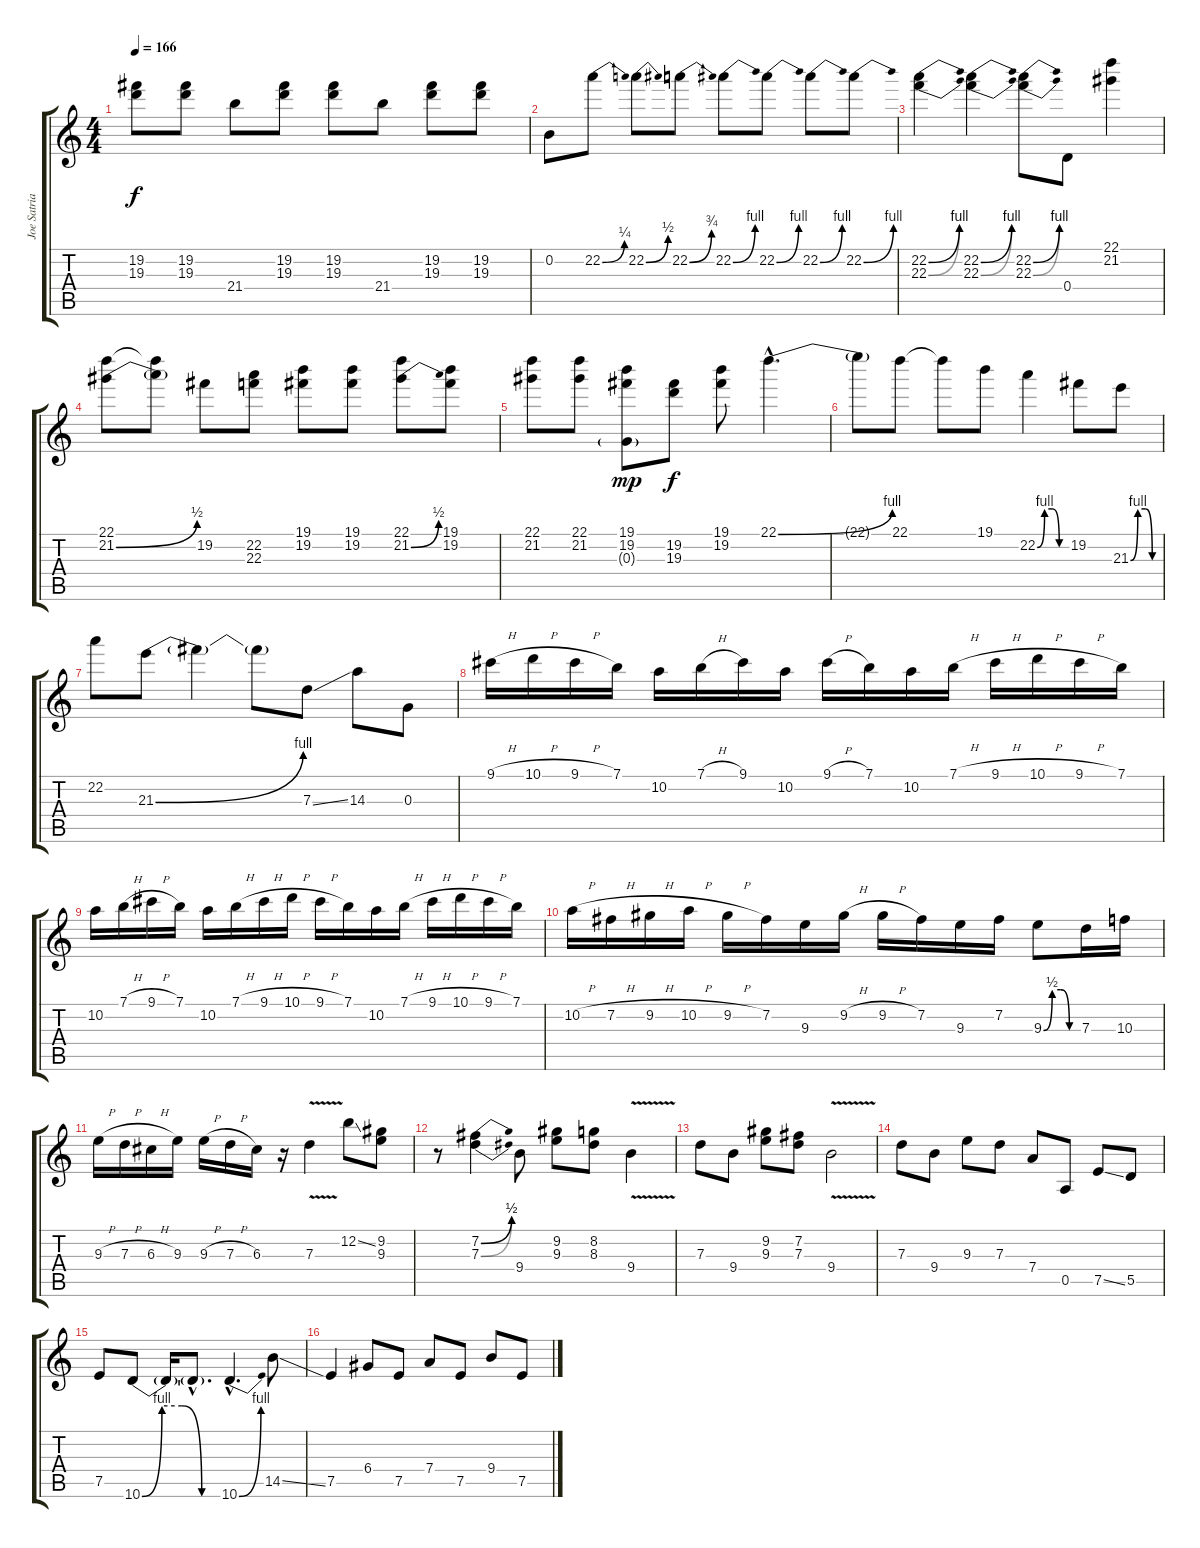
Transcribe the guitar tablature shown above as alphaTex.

\track ("Joe Satriani" "Joe Satria") {instrument distortionguitar}
\staff {score tabs}
\tuning (E4 B3 G3 D3 A2 E2) {hide}
\ts (4 4)
\tempo 166
\clef g2
\ks c
(19.2 19.3).8{dy f} (19.2 19.3).8 21.4.8 (19.2 19.3).8 (19.2 19.3).8 21.4.8 (19.2 19.3).8 (19.2 19.3).8 |
0.2.8 22.2{be (bend 0 0 60 1)}.8 22.2{be (bend 0 0 60 2)}.8 22.2{be (bend 0 0 60 3)}.8 22.2{be (bend 0 0 60 4)}.8 22.2{be (bend 0 0 60 4)}.8 22.2{be (bend 0 0 60 4)}.8 22.2{be (bend 0 0 60 4)}.8 |
(22.2{be (bend 0 0 60 4)} 22.3{be (bend 0 0 60 4)}).4 (22.2{be (bend 0 0 60 4)} 22.3{be (bend 0 0 60 4)}).4 (22.2{be (bend 0 0 60 4)} 22.3{be (bend 0 0 60 4)}).8 0.4.8 (22.1 21.2).4 |
(22.1 21.2{be (bend 0 0 60 2)}).8 (22.1{t} 21.2{t}).8 19.2.8 (22.2 22.3).8 (19.1 19.2).8 (19.1 19.2).8 (22.1 21.2{be (bend 0 0 60 2)}).8 (19.1 19.2).8 |
(22.1 21.2).8 (22.1 21.2).8 (19.1 19.2 0.3{g}).8{dy mp} (19.2 19.3).8{dy f} (19.1 19.2).8 22.1{be (bend 0 0 60 4) hac}.4{d} |
22.1{t}.8 22.1.8 22.1{t}.8 19.1.8 22.2{be (custom 0 0 15 4 30 4 45 0 60 0)}.4 19.2.8 21.3{be (custom 0 0 15 4 30 4 45 0 60 0)}.8 |
22.2.8 21.3{be (bend 0 0 60 4)}.8 21.3{t}.4 21.3{t}.8 7.3{ss}.8 14.3.8 0.3.8 |
9.1{h}.16 10.1{h}.16 9.1{h}.16 7.1.16 10.2.16 7.1{h}.16 9.1.16 10.2.16 9.1{h}.16 7.1.16 10.2.16 7.1{h}.16 9.1{h}.16 10.1{h}.16 9.1{h}.16 7.1.16 |
10.2.16 7.1{h}.16 9.1{h}.16 7.1.16 10.2.16 7.1{h}.16 9.1{h}.16 10.1{h}.16 9.1{h}.16 7.1.16 10.2.16 7.1{h}.16 9.1{h}.16 10.1{h}.16 9.1{h}.16 7.1.16 |
10.2{h}.16 7.2{h}.16 9.2{h}.16 10.2{h}.16 9.2{h}.16 7.2.16 9.3.16 9.2{h}.16 9.2{h}.16 7.2.16 9.3.16 7.2.16 9.3{be (custom 0 0 15 2 30 2 45 0 60 0)}.8 7.3.16 10.3.16 |
9.3{h}.16 7.3{h}.16 6.3{h}.16 9.3.16 9.3{h}.16 7.3{h}.16 6.3.16 r.16 7.3{v}.4 12.2{ss}.8 (9.2 9.3).8 |
r.8 (7.2{be (bend 0 0 60 2)} 7.3{be (bend 0 0 60 2)}).4 9.4.8 (9.2 9.3).8 (8.2 8.3).8 9.4{v}.4 |
7.3.8 9.4.8 (9.2 9.3).8 (7.2 7.3).8 9.4{v}.2 |
7.3.8 9.4.8 9.3.8 7.3.8 7.4.8 0.5.8 7.5{ss}.8 5.5.8 |
7.5.8 10.6{be (custom 0 0 15 4 30 4 45 0 60 0)}.8 10.6{t}.16 10.6{hac t}.8{d} 10.6{be (bend 0 0 60 4) hac}.4{d} 14.5{ss}.8 |
7.5.4 6.4.8 7.5.8 7.4.8 7.5.8 9.4.8 7.5.8
